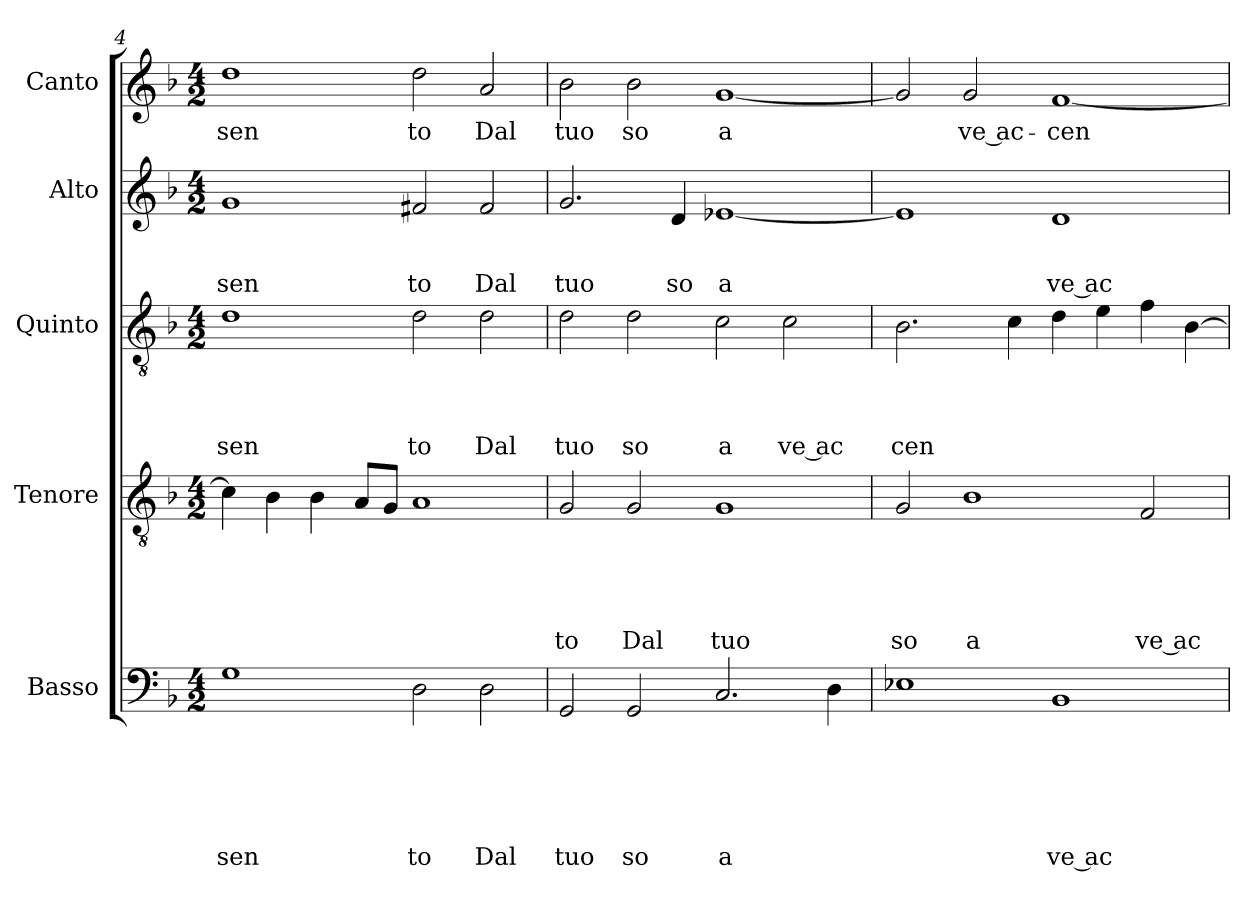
**kern	**text	**text	**text	**text	**text	**text	**kern	**text	**text	**text	**text	**text	**kern	**text	**text	**text	**text	**kern	**text	**text	**text	**kern	**text
*part5	*part5	*part5	*part5	*part5	*part5	*part5	*part4	*part4	*part4	*part4	*part4	*part4	*part3	*part3	*part3	*part3	*part3	*part2	*part2	*part2	*part2	*part1	*part1
*staff5	*staff5	*staff5	*staff5	*staff5	*staff5	*staff5	*staff4	*staff4	*staff4	*staff4	*staff4	*staff4	*staff3	*staff3	*staff3	*staff3	*staff3	*staff2	*staff2	*staff2	*staff2	*staff1	*staff1
*I"Basso	*	*	*	*	*	*	*I"Tenore	*	*	*	*	*	*I"Quinto	*	*	*	*	*I"Alto	*	*	*	*I"Canto	*
*clefF4	*	*	*	*	*	*	*clefGv2	*	*	*	*	*	*clefGv2	*	*	*	*	*clefG2	*	*	*	*clefG2	*
*k[b-]	*	*	*	*	*	*	*k[b-]	*	*	*	*	*	*k[b-]	*	*	*	*	*k[b-]	*	*	*	*k[b-]	*
*F:	*	*	*	*	*	*	*F:	*	*	*	*	*	*F:	*	*	*	*	*F:	*	*	*	*F:	*
*M4/2	*	*	*	*	*	*	*M4/2	*	*	*	*	*	*M4/2	*	*	*	*	*M4/2	*	*	*	*M4/2	*
=4	=4	=4	=4	=4	=4	=4	=4	=4	=4	=4	=4	=4	=4	=4	=4	=4	=4	=4	=4	=4	=4	=4	=4
!	!	!	!	!	!	!LO:LY:b	!	!	!	!	!	!	!	!	!	!	!LO:LY:b	!	!	!	!LO:LY:b	!	!LO:LY:b
1G	.	.	.	.	.	sen	4c\]	.	.	.	.	.	1d	.	.	.	sen	1g	.	.	sen	1dd	sen
.	.	.	.	.	.	.	4B-\	.	.	.	.	.	.	.	.	.	.	.	.	.	.	.	.
.	.	.	.	.	.	.	4B-\	.	.	.	.	.	.	.	.	.	.	.	.	.	.	.	.
.	.	.	.	.	.	.	8A/L	.	.	.	.	.	.	.	.	.	.	.	.	.	.	.	.
.	.	.	.	.	.	.	8G/J	.	.	.	.	.	.	.	.	.	.	.	.	.	.	.	.
!	!	!	!	!	!	!LO:LY:b	!	!	!	!	!	!	!	!	!	!	!LO:LY:b	!	!	!	!LO:LY:b	!	!LO:LY:b
2D\	.	.	.	.	.	to	1A	.	.	.	.	.	2d\	.	.	.	to	2f#X/	.	.	to	2dd\	to
!	!	!	!	!	!	!LO:LY:b	!	!	!	!	!	!	!	!	!	!	!LO:LY:b	!	!	!	!LO:LY:b	!	!LO:LY:b
2D\	.	.	.	.	.	Dal	.	.	.	.	.	.	2d\	.	.	.	Dal	2f#/	.	.	Dal	2a/	Dal
=5	=5	=5	=5	=5	=5	=5	=5	=5	=5	=5	=5	=5	=5	=5	=5	=5	=5	=5	=5	=5	=5	=5	=5
!	!	!	!	!	!	!LO:LY:b	!	!	!	!	!	!LO:LY:b	!	!	!	!	!LO:LY:b	!	!	!	!LO:LY:b	!	!LO:LY:b
2GG/	.	.	.	.	.	tuo	2G/	.	.	.	.	-to	2d\	.	.	.	tuo	2.g/	.	.	tuo	2b->\	tuo
!	!	!	!	!	!	!LO:LY:b	!	!	!	!	!	!LO:LY:b	!	!	!	!	!LO:LY:b	!	!	!	!	!	!LO:LY:b
2GG/	.	.	.	.	.	so	2G/	.	.	.	.	Dal	2d\	.	.	.	so	.	.	.	.	2b-\	so
!	!	!	!	!	!	!	!	!	!	!	!	!	!	!	!	!	!	!	!	!	!LO:LY:b	!	!
.	.	.	.	.	.	.	.	.	.	.	.	.	.	.	.	.	.	4d/	.	.	so	.	.
!	!	!	!	!	!	!LO:LY:b	!	!	!	!	!	!LO:LY:b	!	!	!	!	!LO:LY:b	!	!	!	!LO:LY:b:rj	!	!LO:LY:b:rj
2.C/	.	.	.	.	.	a	1G	.	.	.	.	tuo	2c\	.	.	.	a	[<1e-X	.	.	a	[<1g	a
!	!	!	!	!	!	!	!	!	!	!	!	!	!	!	!	!	!LO:LY:b:rj	!	!	!	!	!	!
.	.	.	.	.	.	.	.	.	.	.	.	.	2c\	.	.	.	ve ac	.	.	.	.	.	.
4D\	.	.	.	.	.	.	.	.	.	.	.	.	.	.	.	.	.	.	.	.	.	.	.
!!LO:LB:g=z
=6	=6	=6	=6	=6	=6	=6	=6	=6	=6	=6	=6	=6	=6	=6	=6	=6	=6	=6	=6	=6	=6	=6	=6
!	!	!	!	!	!	!	!	!	!	!	!	!LO:LY:b	!	!	!	!	!LO:LY:b	!	!	!	!	!	!
1E-	.	.	.	.	.	.	2G/	.	.	.	.	so	2.B-\	.	.	.	cen	1e-]	.	.	.	2g/]	.
!	!	!	!	!	!	!	!	!	!	!	!	!LO:LY:b	!	!	!	!	!	!	!	!	!	!	!LO:LY:b:rj
.	.	.	.	.	.	.	1B-	.	.	.	.	a	.	.	.	.	.	.	.	.	.	2g/	ve ac-
.	.	.	.	.	.	.	.	.	.	.	.	.	4c\	.	.	.	.	.	.	.	.	.	.
!	!	!	!	!	!	!LO:LY:b:rj	!	!	!	!	!	!	!	!	!	!	!	!	!	!	!LO:LY:b:rj	!	!LO:LY:b
1BB-	.	.	.	.	.	ve ac	.	.	.	.	.	.	4d\	.	.	.	.	1d	.	.	ve ac-	[<1f	-cen-
.	.	.	.	.	.	.	.	.	.	.	.	.	4e\	.	.	.	.	.	.	.	.	.	.
!	!	!	!	!	!	!	!	!	!	!	!	!LO:LY:b:rj	!	!	!	!	!	!	!	!	!	!	!
.	.	.	.	.	.	.	2F/	.	.	.	.	ve ac	4f\	.	.	.	.	.	.	.	.	.	.
.	.	.	.	.	.	.	.	.	.	.	.	.	[>4B-\	.	.	.	.	.	.	.	.	.	.
=	=	=	=	=	=	=	=	=	=	=	=	=	=	=	=	=	=	=	=	=	=	=	=
*-	*-	*-	*-	*-	*-	*-	*-	*-	*-	*-	*-	*-	*-	*-	*-	*-	*-	*-	*-	*-	*-	*-	*-
